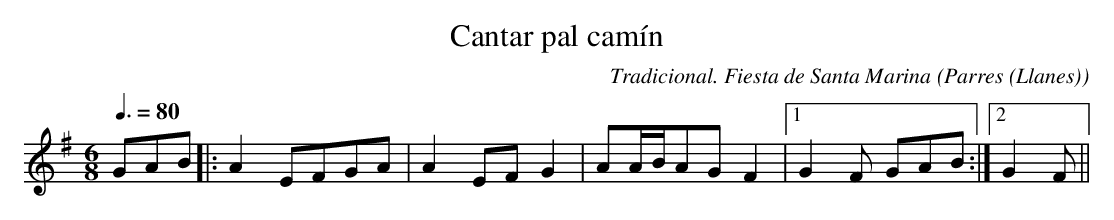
X:1
T:Cantar pal camín
C:Tradicional. Fiesta de Santa Marina
O:Parres (Llanes)
M:6/8
L:1/8
Q:3/8=80
K:G
GAB|:A2EFGA|A2EFG2|AA/2B/2AGF2|[1 G2F GAB:|[2 G2F||
